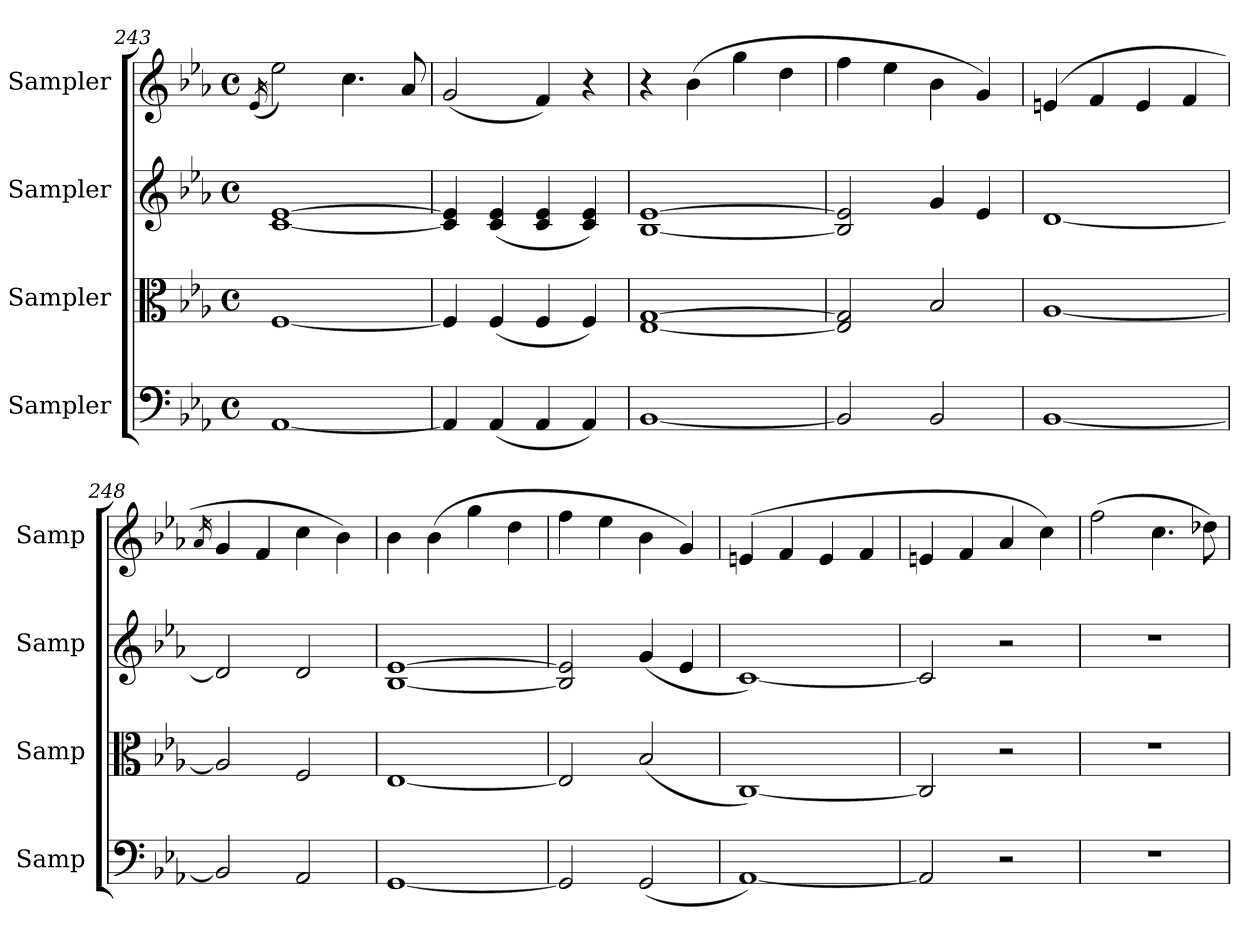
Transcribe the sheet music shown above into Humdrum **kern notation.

**kern	**kern	**kern	**kern
*part4	*part3	*part2	*part1
*staff4	*staff3	*staff2	*staff1
*I"Sampler	*I"Sampler	*I"Sampler	*I"Sampler
*I'Samp	*I'Samp	*I'Samp	*I'Samp
*clefF4	*clefC3	*clefG2	*clefG2
*k[b-e-a-]	*k[b-e-a-]	*k[b-e-a-]	*k[b-e-a-]
*M4/4	*M4/4	*M4/4	*M4/4
*met(c)	*met(c)	*met(c)	*met(c)
=243	=243	=243	=243
.	.	.	(16qe-/
[1AA-	[1F	[1c [1e-	2ee-\)
.	.	.	4.cc\
.	.	.	8a-/
!!LO:PB:g=z
=244	=244	=244	=244
4AA-/]	4F/]	4c/] 4e-/]	(2g/
(4AA-/	(4F/	(4c/ 4e-/	.
4AA-/	4F/	4c/ 4e-/	4f/)
4AA-/)	4F/)	4c/ 4e-/)	4r
=245	=245	=245	=245
[1BB-	[1E- [1G	[1B- [1e-	4r
.	.	.	(4b-\
.	.	.	4gg\
.	.	.	4dd\
=246	=246	=246	=246
2BB-/]	2E-/] 2G/]	2B-/] 2e-/]	4ff\
.	.	.	4ee-\
2BB-/	2B-/	4g/	4b-\
.	.	4e-/	4g/)
=247	=247	=247	=247
[1BB-	[1A-	[1d	(4en/
.	.	.	4f/
.	.	.	4e/
.	.	.	4f/
=248	=248	=248	=248
.	.	.	16qa-/
2BB-/]	2A-/]	2d/]	4g/
.	.	.	4f/
2AA-/	2F/	2d/	4cc\
.	.	.	4b-\)
=249	=249	=249	=249
[1GG	[1E-	[1B- [1e-	4b-\
.	.	.	(4b-\
.	.	.	4gg\
.	.	.	4dd\
=250	=250	=250	=250
2GG/]	2E-/]	2B-/] 2e-/]	4ff\
.	.	.	4ee-\
(2GG/	(2B-/	(4g/	4b-\
.	.	4e-/	4g/)
=251	=251	=251	=251
[1AA-)	[1C)	[1c)	(4en/
.	.	.	4f/
.	.	.	4e/
.	.	.	4f/
=252	=252	=252	=252
2AA-/]	2C/]	2c/]	4en/
.	.	.	4f/
2r	2r	2r	4a-/
.	.	.	4cc\)
=253	=253	=253	=253
1r	1r	1r	(2ff\
.	.	.	4.cc\
.	.	.	8dd-X\)
=	=	=	=
*-	*-	*-	*-
